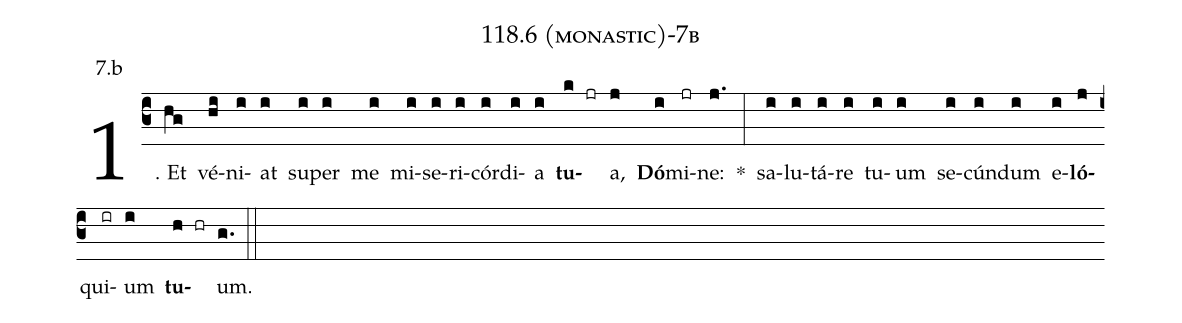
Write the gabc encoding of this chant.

name: 118.6 (monastic)-7b;
annotation: 7.b;
%%
(c3)1. Et(hg) vé(hi)ni(i)at(i) su(i)per(i) me(i) mi(i)se(i)ri(i)cór(i)di(i)a(i) <b>tu</b>(k jr)a,(j) <b>Dó</b>(i)mi(jr)ne:(j.) *(:) sa(i)lu(i)tá(i)re(i) tu(i)um(i) se(i)cún(i)dum(i) e(i)<b>ló</b>(j)qui(ir)um(i) <b>tu</b>(h hr)um.(g.) (::)
